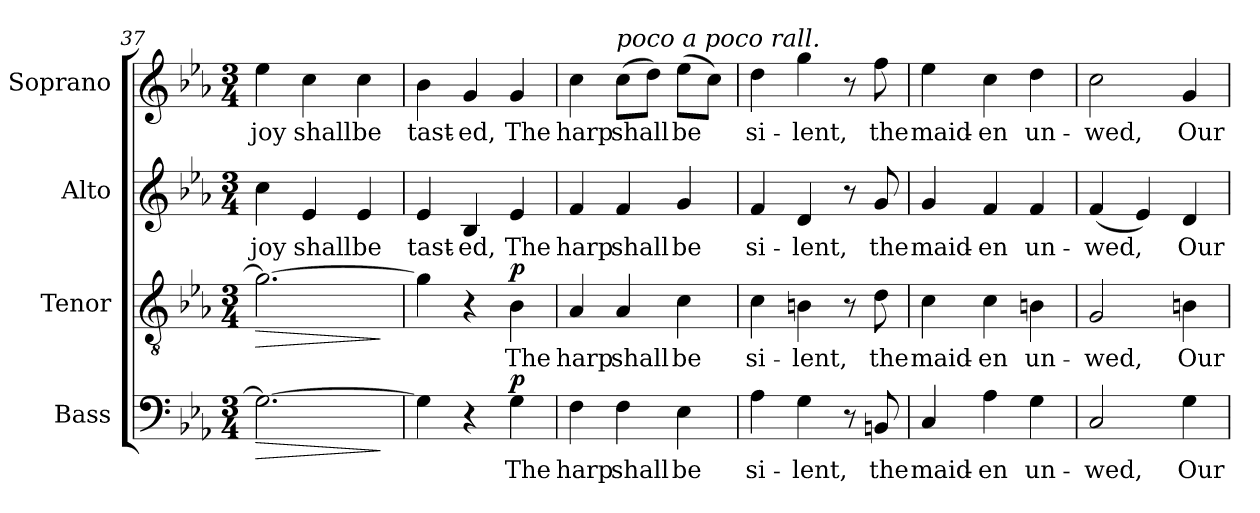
**kern	**text	**dynam	**kern	**text	**dynam	**kern	**text	**kern	**text
*part4	*part4	*part4	*part3	*part3	*part3	*part2	*part2	*part1	*part1
*staff4	*staff4	*staff4	*staff3	*staff3	*staff3	*staff2	*staff2	*staff1	*staff1
*I"Bass	*	*	*I"Tenor	*	*	*I"Alto	*	*I"Soprano	*
*I'B.	*	*	*I'T.	*	*	*I'A.	*	*I'S.	*
*clefF4	*	*	*clefGv2	*	*	*clefG2	*	*clefG2	*
*	*	*	*ITrd7c12	*	*	*	*	*	*
*k[b-e-a-]	*	*	*k[b-e-a-]	*	*	*k[b-e-a-]	*	*k[b-e-a-]	*
*E-:	*	*	*E-:	*	*	*E-:	*	*E-:	*
*M3/4	*	*	*M3/4	*	*	*M3/4	*	*M3/4	*
=37	=37	=37	=37	=37	=37	=37	=37	=37	=37
!	!	!LO:HP:b	!	!	!LO:HP:b	!	!	!	!
!	!	!	!	!	!	!	!LO:LY:b:color=#000000	!	!
!	!	!	!	!	!	!	!	!	!LO:LY:b:color=#000000
2.Gi\_	.	>	2.Gi\_	.	>	4cci\	joy	4ee-i\	joy
!	!	!	!	!	!	!	!LO:LY:b:color=#000000	!	!
!	!	!	!	!	!	!	!	!	!LO:LY:b:color=#000000
.	.	.	.	.	.	4e-i/	shall	4cci\	shall
!	!	!	!	!	!	!	!LO:LY:b:color=#000000	!	!
!	!	!	!	!	!	!	!	!	!LO:LY:b:color=#000000
.	.	.	.	.	.	4e-i/	be	4cci\	be
.	.	]	.	.	]	.	.	.	.
=38	=38	=38	=38	=38	=38	=38	=38	=38	=38
!	!	!	!	!	!	!	!LO:LY:b:color=#000000	!	!
!	!	!	!	!	!	!	!	!	!LO:LY:b:color=#000000
4Gi\]	.	.	4Gi\]	.	.	4e-i/	tast-	4b-i\	tast-
!	!	!	!	!	!	!	!LO:LY:b:color=#000000	!	!
!	!	!	!	!	!	!	!	!	!LO:LY:b:color=#000000
4r	.	.	4r	.	.	4B-i/	-ed,	4gi/	-ed,
!	!LO:LY:b:color=#000000	!	!	!	!	!	!	!	!
!	!	!	!	!LO:LY:b:color=#000000	!	!	!	!	!
!	!	!	!	!	!	!	!LO:LY:b:color=#000000	!	!
!	!	!	!	!	!	!	!	!	!LO:LY:b:color=#000000
4Gi\	The	p	4BB-i\	The	p	4e-i/	The	4gi/	The
=39	=39	=39	=39	=39	=39	=39	=39	=39	=39
!	!LO:LY:b:color=#000000	!	!	!	!	!	!	!	!
!	!	!	!	!LO:LY:b:color=#000000	!	!	!	!	!
!	!	!	!	!	!	!	!LO:LY:b:color=#000000	!	!
!	!	!	!	!	!	!	!	!	!LO:LY:b:color=#000000
4Fi\	harp	.	4AA-i/	harp	.	4fi/	harp	4cci\	harp
!	!LO:LY:b:color=#000000	!	!	!	!	!	!	!	!
!	!	!	!	!LO:LY:b:color=#000000	!	!	!	!	!
!	!	!	!	!	!	!	!LO:LY:b:color=#000000	!	!
!	!	!	!	!	!	!	!	!LO:TX:a:i:t=poco a poco rall.	!
!	!	!	!	!	!	!	!	!	!LO:LY:b:color=#000000
4Fi\	shall	.	4AA-i/	shall	.	4fi/	shall	(8cci\L	shall
.	.	.	.	.	.	.	.	8ddi\J)	.
!	!LO:LY:b:color=#000000	!	!	!	!	!	!	!	!
!	!	!	!	!LO:LY:b:color=#000000	!	!	!	!	!
!	!	!	!	!	!	!	!LO:LY:b:color=#000000	!	!
!	!	!	!	!	!	!	!	!	!LO:LY:b:color=#000000
4E-i\	be	.	4Ci\	be	.	4gi/	be	(8ee-i\L	be
.	.	.	.	.	.	.	.	8cci\J)	.
=40	=40	=40	=40	=40	=40	=40	=40	=40	=40
!	!LO:LY:b:color=#000000	!	!	!	!	!	!	!	!
!	!	!	!	!LO:LY:b:color=#000000	!	!	!	!	!
!	!	!	!	!	!	!	!LO:LY:b:color=#000000	!	!
!	!	!	!	!	!	!	!	!	!LO:LY:b:color=#000000
4A-i\	si-	.	4Ci\	si-	.	4fi/	si-	4ddi\	si-
!	!LO:LY:b:color=#000000	!	!	!	!	!	!	!	!
!	!	!	!	!LO:LY:b:color=#000000	!	!	!	!	!
!	!	!	!	!	!	!	!LO:LY:b:color=#000000	!	!
!	!	!	!	!	!	!	!	!	!LO:LY:b:color=#000000
4Gi\	-lent,	.	4BBni\	-lent,	.	4di/	-lent,	4ggi\	-lent,
8r	.	.	8r	.	.	8r	.	8r	.
!	!LO:LY:b:color=#000000	!	!	!	!	!	!	!	!
!	!	!	!	!LO:LY:b:color=#000000	!	!	!	!	!
!	!	!	!	!	!	!	!LO:LY:b:color=#000000	!	!
!	!	!	!	!	!	!	!	!	!LO:LY:b:color=#000000
8BBni/	the	.	8Di\	the	.	8gi/	the	8ffi\	the
=41	=41	=41	=41	=41	=41	=41	=41	=41	=41
!	!LO:LY:b:color=#000000	!	!	!	!	!	!	!	!
!	!	!	!	!LO:LY:b:color=#000000	!	!	!	!	!
!	!	!	!	!	!	!	!LO:LY:b:color=#000000	!	!
!	!	!	!	!	!	!	!	!	!LO:LY:b:color=#000000
4Ci/	maid-	.	4Ci\	maid-	.	4gi/	maid-	4ee-i\	maid-
!	!LO:LY:b:color=#000000	!	!	!	!	!	!	!	!
!	!	!	!	!LO:LY:b:color=#000000	!	!	!	!	!
!	!	!	!	!	!	!	!LO:LY:b:color=#000000	!	!
!	!	!	!	!	!	!	!	!	!LO:LY:b:color=#000000
4A-i\	-en	.	4Ci\	-en	.	4fi/	-en	4cci\	-en
!	!LO:LY:b:color=#000000	!	!	!	!	!	!	!	!
!	!	!	!	!LO:LY:b:color=#000000	!	!	!	!	!
!	!	!	!	!	!	!	!LO:LY:b:color=#000000	!	!
!	!	!	!	!	!	!	!	!	!LO:LY:b:color=#000000
4Gi\	un-	.	4BBni\	un-	.	4fi/	un-	4ddi\	un-
!!LO:LB:g=z
=42	=42	=42	=42	=42	=42	=42	=42	=42	=42
!	!LO:LY:b:color=#000000	!	!	!	!	!	!	!	!
!	!	!	!	!LO:LY:b:color=#000000	!	!	!	!	!
!	!	!	!	!	!	!	!LO:LY:b:color=#000000	!	!
!	!	!	!	!	!	!	!	!	!LO:LY:b:color=#000000
2Ci/	-wed,	.	2GGi/	-wed,	.	(4fi/	-wed,	2cci\	-wed,
.	.	.	.	.	.	4e-i/)	.	.	.
!	!LO:LY:b:color=#000000	!	!	!	!	!	!	!	!
!	!	!	!	!LO:LY:b:color=#000000	!	!	!	!	!
!	!	!	!	!	!	!	!LO:LY:b:color=#000000	!	!
!	!	!	!	!	!	!	!	!	!LO:LY:b:color=#000000
4Gi\	Our	.	4BBni\	Our	.	4di/	Our	4gi/	Our
=	=	=	=	=	=	=	=	=	=
*-	*-	*-	*-	*-	*-	*-	*-	*-	*-
